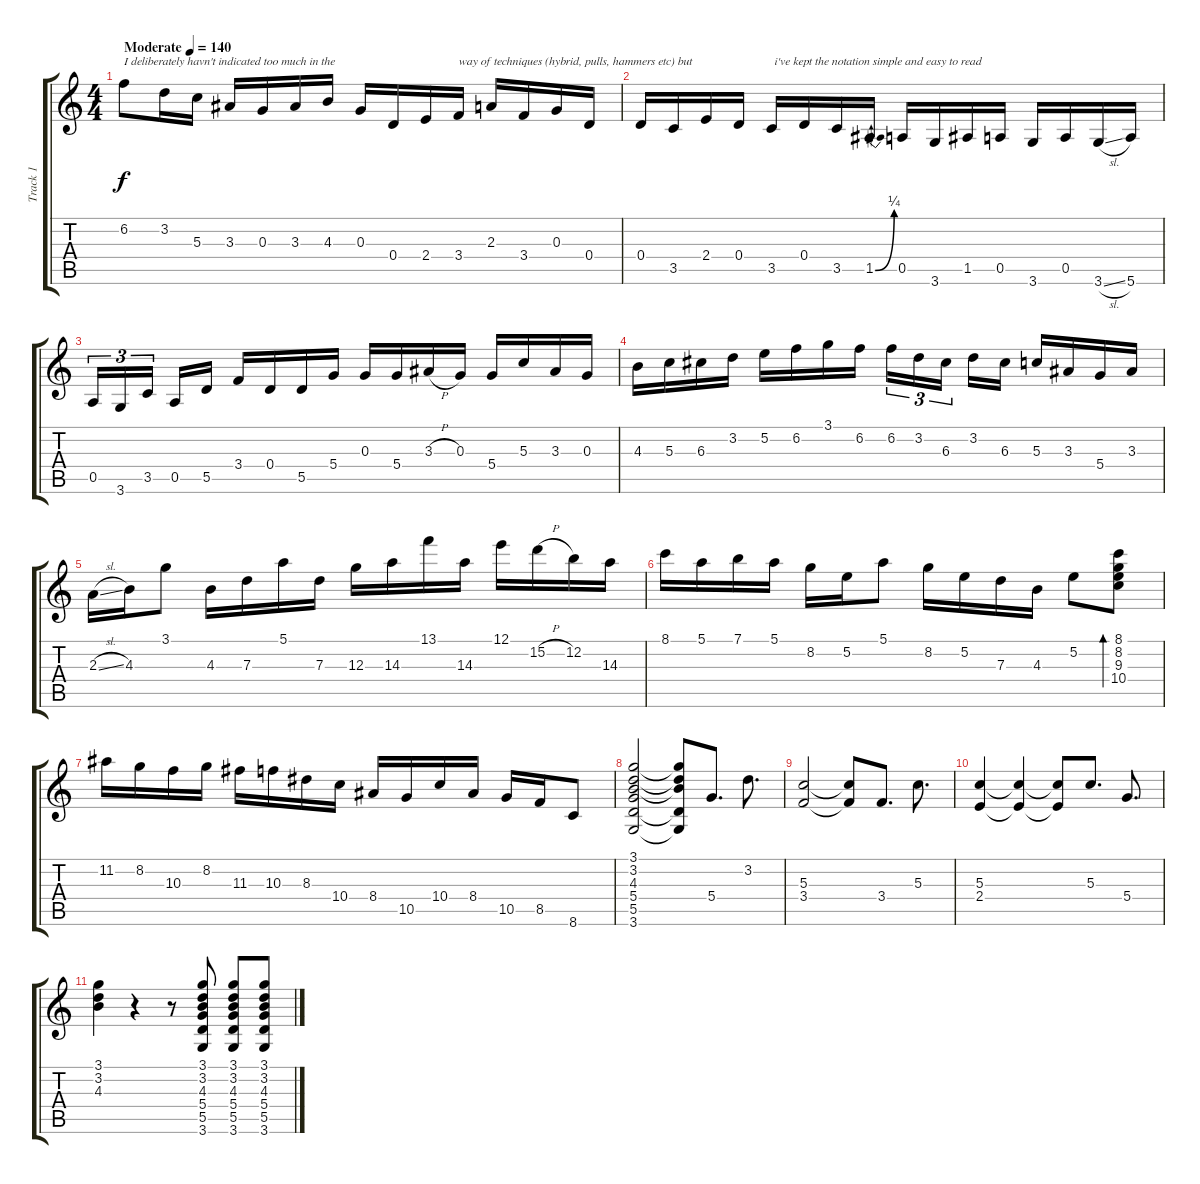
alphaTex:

\track ("Track 1" "Track 1") {instrument electricguitarclean}
\staff {score tabs}
\tuning (E4 B3 G3 D3 A2 E2) {hide}
\ts (4 4)
\tempo (140 "Moderate")
\clef g2
\ks c
6.2.8{txt "I deliberately havn't indicated too much in the" dy f instrument electricguitarclean} 3.2.16 5.3.16 3.3.16 0.3.16 3.3.16 4.3.16 0.3.16 0.4.16 2.4.16 3.4.16{txt "way of techniques (hybrid, pulls, hammers etc) but"} 2.3.16 3.4.16 0.3.16 0.4.16 |
0.4.16 3.5.16 2.4.16 0.4.16 3.5.16{txt " i've kept the notation simple and easy to read"} 0.4.16 3.5.16 1.5{be (bend 0 0 60 1)}.16 0.5.16 3.6.16 1.5.16 0.5.16 3.6.16 0.5.16 3.6{sl}.16 5.6.16 |
0.5.16{tu (3 2)} 3.6.16{tu (3 2)} 3.5.16{tu (3 2) beam splitsecondary} 0.5.16 5.5.16 3.4.16 0.4.16 5.5.16 5.4.16 0.3.16 5.4.16 3.3{h}.16 0.3.16 5.4.16 5.3.16 3.3.16 0.3.16 |
4.3.16 5.3.16 6.3.16 3.2.16 5.2.16 6.2.16 3.1.16 6.2.16 6.2.16{tu (3 2)} 3.2.16{tu (3 2)} 6.3.16{tu (3 2) beam splitsecondary} 3.2.16 6.3.16 5.3.16 3.3.16 5.4.16 3.3.16 |
2.3{sl}.16 4.3.16 3.1.8 4.3.16 7.3.16 5.1.16 7.3.16 12.3.16 14.3.16 13.1.16 14.3.16 12.1.16 15.2{h}.16 12.2.16 14.3.16 |
8.1.16 5.1.16 7.1.16 5.1.16 8.2.16 5.2.16 5.1.8 8.2.16 5.2.16 7.3.16 4.3.16 5.2.8 (8.1 8.2 9.3 10.4).8{bd 480} |
11.2.16 8.2.16 10.3.16 8.2.16 11.3.16 10.3.16 8.3.16 10.4.16 8.4.16 10.5.16 10.4.16 8.4.16 10.5.16 8.5.16 8.6.8 |
(3.1 3.2 4.3 5.4 5.5 3.6).2 (3.1{t} 3.2{t} 4.3{t} 5.5{t} 3.6{t}).8 5.4.8{d} 3.2.8{d} |
(5.3 3.4).2 (5.3{t} 3.4{t}).8 3.4.8{d} 5.3.8{d} |
(5.3 2.4).4 (5.3{t} 2.4{t}).4 (5.3{t} 2.4{t}).8 5.3.8{d} 5.4.8{d} |
(3.1 3.2 4.3).4 r.4 r.8 (3.1 3.2 4.3 5.4 5.5 3.6).8 (3.1 3.2 4.3 5.4 5.5 3.6).8 (3.1 3.2 4.3 5.4 5.5 3.6).8
